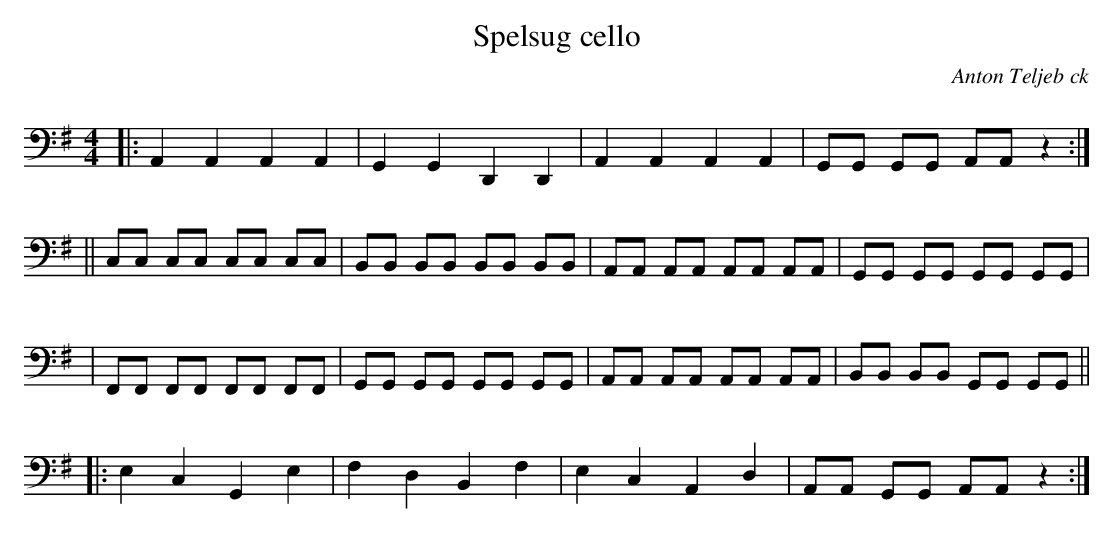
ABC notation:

X:1
T:Spelsug cello
C:Anton Teljeb ck
M:4/4
L:1/8
K:G
|:A,,2 A,,2 A,,2 A,,2 | G,,2 G,,2 D,,2 D,,2 | A,,2 A,,2 A,,2 A,,2 | G,,G,, G,,G,, A,,A,, z2 :|
|| C,C, C,C, C,C, C,C, | B,,B,, B,,B,, B,,B,, B,,B,, | A,,A,, A,,A,, A,,A,, A,,A,, | G,,G,, G,,G,, G,,G,, G,,G,, |
| F,,F,, F,,F,, F,,F,, F,,F,, | G,,G,, G,,G,, G,,G,, G,,G,, |  A,,A,, A,,A,, A,,A,, A,,A,, |  B,,B,, B,,B,, G,,G,, G,,G,, ||
|: E,2 C,2 G,,2 E,2 | F,2 D,2 B,,2 F,2 | E,2 C,2 A,,2 D,2 | A,,A,, G,,G,, A,,A,, z2 :|
